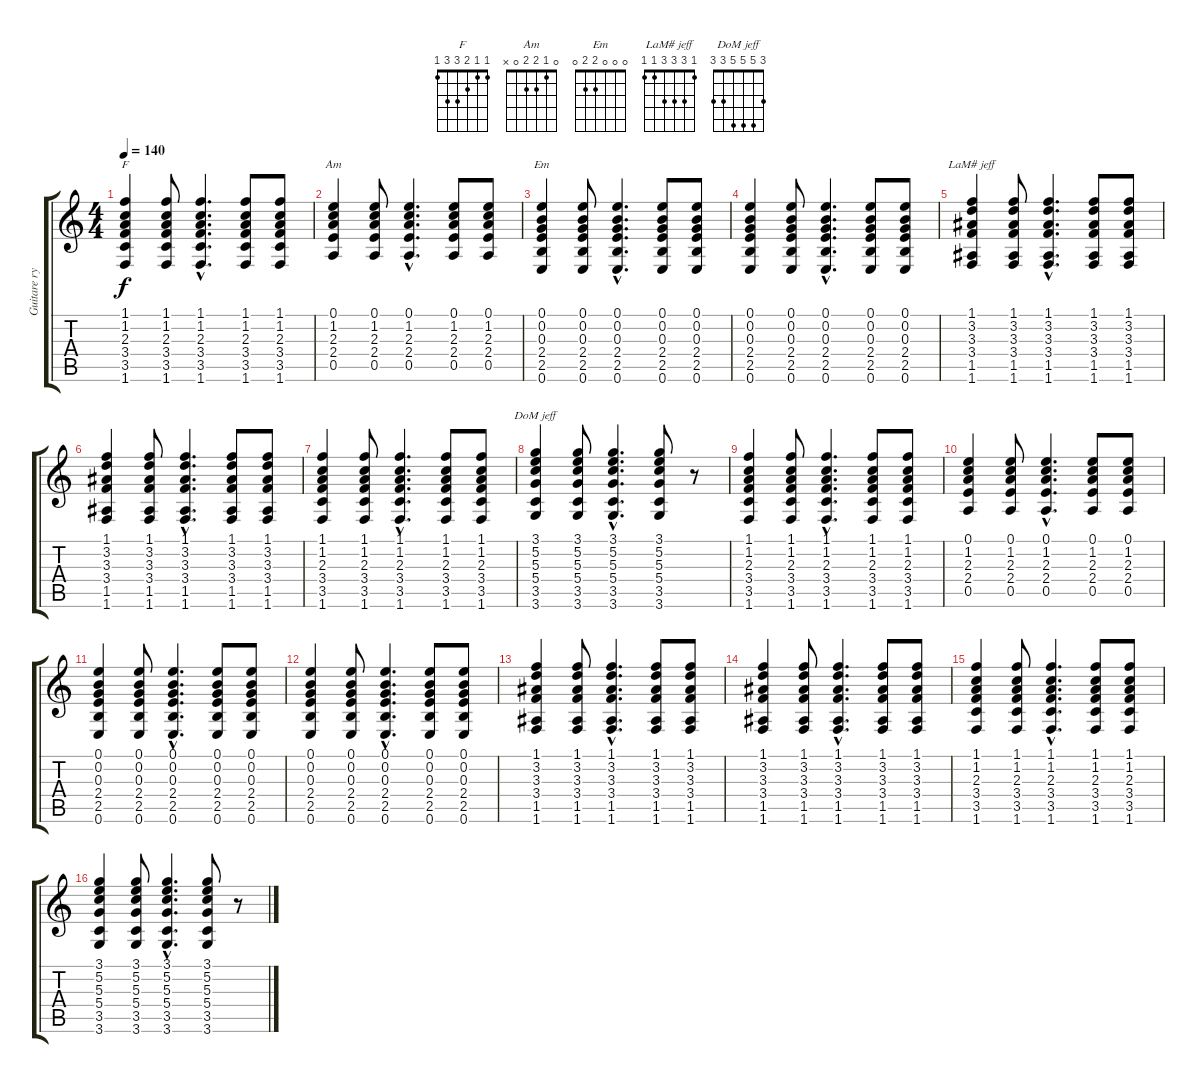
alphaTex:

\track ("Guitare rythmique" "Guitare ry") {instrument electricguitarclean}
\staff {score tabs}
\tuning (E4 B3 G3 D3 A2 E2) {hide}
\chord ("F" 1 1 2 3 3 1)
\chord ("Am" 0 1 2 2 0 x)
\chord ("Em" 0 0 0 2 2 0)
\chord ("LaM# jeff" 1 3 3 3 1 1)
\chord ("DoM jeff" 3 5 5 5 3 3)
\ts (4 4)
\tempo 140
\clef g2
\ks c
(1.1 1.2 2.3 3.4 3.5 1.6).4{ch "F" dy f instrument electricguitarclean} (1.1 1.2 2.3 3.4 3.5 1.6).8 (1.1{hac} 1.2{hac} 2.3{hac} 3.4{hac} 3.5{hac} 1.6{hac}).4{d} (1.1 1.2 2.3 3.4 3.5 1.6).8 (1.1 1.2 2.3 3.4 3.5 1.6).8 |
(0.1 1.2 2.3 2.4 0.5).4{ch "Am"} (0.1 1.2 2.3 2.4 0.5).8 (0.1{hac} 1.2{hac} 2.3{hac} 2.4{hac} 0.5{hac}).4{d} (0.1 1.2 2.3 2.4 0.5).8 (0.1 1.2 2.3 2.4 0.5).8 |
(0.1 0.2 0.3 2.4 2.5 0.6).4{ch "Em"} (0.1 0.2 0.3 2.4 2.5 0.6).8 (0.1{hac} 0.2{hac} 0.3{hac} 2.4{hac} 2.5{hac} 0.6{hac}).4{d} (0.1 0.2 0.3 2.4 2.5 0.6).8 (0.1 0.2 0.3 2.4 2.5 0.6).8 |
(0.1 0.2 0.3 2.4 2.5 0.6).4 (0.1 0.2 0.3 2.4 2.5 0.6).8 (0.1{hac} 0.2{hac} 0.3{hac} 2.4{hac} 2.5{hac} 0.6{hac}).4{d} (0.1 0.2 0.3 2.4 2.5 0.6).8 (0.1 0.2 0.3 2.4 2.5 0.6).8 |
(1.1 3.2 3.3 3.4 1.5 1.6).4{ch "LaM# jeff"} (1.1 3.2 3.3 3.4 1.5 1.6).8 (1.1{hac} 3.2{hac} 3.3{hac} 3.4{hac} 1.5{hac} 1.6{hac}).4{d} (1.1 3.2 3.3 3.4 1.5 1.6).8 (1.1 3.2 3.3 3.4 1.5 1.6).8 |
(1.1 3.2 3.3 3.4 1.5 1.6).4 (1.1 3.2 3.3 3.4 1.5 1.6).8 (1.1{hac} 3.2{hac} 3.3{hac} 3.4{hac} 1.5{hac} 1.6{hac}).4{d} (1.1 3.2 3.3 3.4 1.5 1.6).8 (1.1 3.2 3.3 3.4 1.5 1.6).8 |
(1.1 1.2 2.3 3.4 3.5 1.6).4 (1.1 1.2 2.3 3.4 3.5 1.6).8 (1.1{hac} 1.2{hac} 2.3{hac} 3.4{hac} 3.5{hac} 1.6{hac}).4{d} (1.1 1.2 2.3 3.4 3.5 1.6).8 (1.1 1.2 2.3 3.4 3.5 1.6).8 |
(3.1 5.2 5.3 5.4 3.5 3.6).4{ch "DoM jeff"} (3.1 5.2 5.3 5.4 3.5 3.6).8 (3.1{hac} 5.2{hac} 5.3{hac} 5.4{hac} 3.5{hac} 3.6{hac}).4{d} (3.1 5.2 5.3 5.4 3.5 3.6).8 r.8 |
(1.1 1.2 2.3 3.4 3.5 1.6).4 (1.1 1.2 2.3 3.4 3.5 1.6).8 (1.1{hac} 1.2{hac} 2.3{hac} 3.4{hac} 3.5{hac} 1.6{hac}).4{d} (1.1 1.2 2.3 3.4 3.5 1.6).8 (1.1 1.2 2.3 3.4 3.5 1.6).8 |
(0.1 1.2 2.3 2.4 0.5).4 (0.1 1.2 2.3 2.4 0.5).8 (0.1{hac} 1.2{hac} 2.3{hac} 2.4{hac} 0.5{hac}).4{d} (0.1 1.2 2.3 2.4 0.5).8 (0.1 1.2 2.3 2.4 0.5).8 |
(0.1 0.2 0.3 2.4 2.5 0.6).4 (0.1 0.2 0.3 2.4 2.5 0.6).8 (0.1{hac} 0.2{hac} 0.3{hac} 2.4{hac} 2.5{hac} 0.6{hac}).4{d} (0.1 0.2 0.3 2.4 2.5 0.6).8 (0.1 0.2 0.3 2.4 2.5 0.6).8 |
(0.1 0.2 0.3 2.4 2.5 0.6).4 (0.1 0.2 0.3 2.4 2.5 0.6).8 (0.1{hac} 0.2{hac} 0.3{hac} 2.4{hac} 2.5{hac} 0.6{hac}).4{d} (0.1 0.2 0.3 2.4 2.5 0.6).8 (0.1 0.2 0.3 2.4 2.5 0.6).8 |
(1.1 3.2 3.3 3.4 1.5 1.6).4 (1.1 3.2 3.3 3.4 1.5 1.6).8 (1.1{hac} 3.2{hac} 3.3{hac} 3.4{hac} 1.5{hac} 1.6{hac}).4{d} (1.1 3.2 3.3 3.4 1.5 1.6).8 (1.1 3.2 3.3 3.4 1.5 1.6).8 |
(1.1 3.2 3.3 3.4 1.5 1.6).4 (1.1 3.2 3.3 3.4 1.5 1.6).8 (1.1{hac} 3.2{hac} 3.3{hac} 3.4{hac} 1.5{hac} 1.6{hac}).4{d} (1.1 3.2 3.3 3.4 1.5 1.6).8 (1.1 3.2 3.3 3.4 1.5 1.6).8 |
(1.1 1.2 2.3 3.4 3.5 1.6).4 (1.1 1.2 2.3 3.4 3.5 1.6).8 (1.1{hac} 1.2{hac} 2.3{hac} 3.4{hac} 3.5{hac} 1.6{hac}).4{d} (1.1 1.2 2.3 3.4 3.5 1.6).8 (1.1 1.2 2.3 3.4 3.5 1.6).8 |
(3.1 5.2 5.3 5.4 3.5 3.6).4 (3.1 5.2 5.3 5.4 3.5 3.6).8 (3.1{hac} 5.2{hac} 5.3{hac} 5.4{hac} 3.5{hac} 3.6{hac}).4{d} (3.1 5.2 5.3 5.4 3.5 3.6).8 r.8
